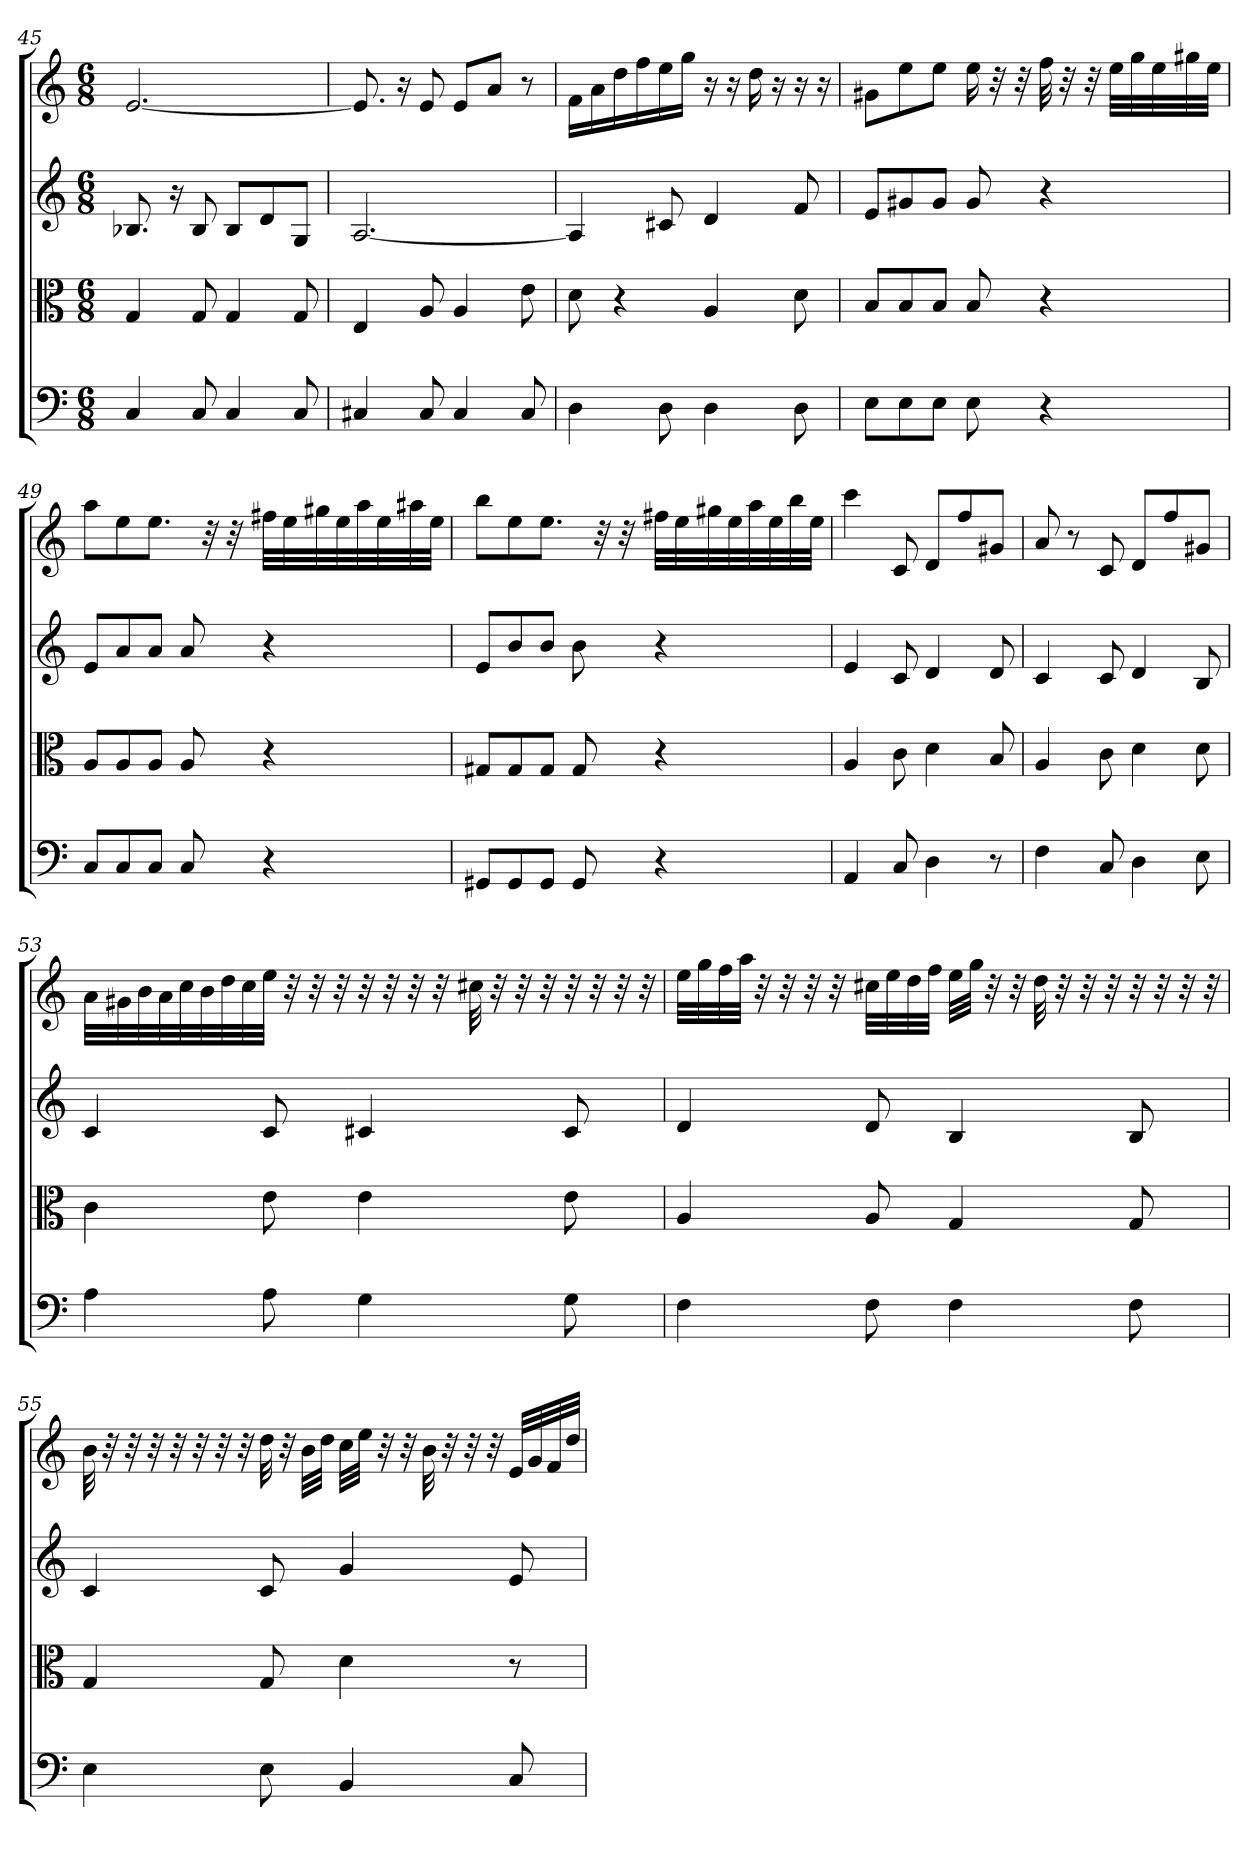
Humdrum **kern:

**kern	**kern	**kern	**kern
*part4	*part3	*part2	*part1
*staff4	*staff3	*staff2	*staff1
*clefF4	*clefC3	*clefG2	*clefG2
*k[]	*k[]	*k[]	*k[]
*C:	*C:	*C:	*C:
*M6/8	*M6/8	*M6/8	*M6/8
=45	=45	=45	=45
4C	4G	8.B-X	[2.e
.	.	16r	.
8C	8G	8B-	.
4C	4G	8B-/L	.
.	.	8d/	.
8C	8G	8G/J	.
=46	=46	=46	=46
4C#X	4E	[2.A	8.e]
.	.	.	16r
8C#	8A	.	8e
4C#	4A	.	8e/L
.	.	.	8a/J
8C#	8e	.	8r
=47	=47	=47	=47
4D	8d	4A]	16f\LL
.	.	.	16a\
.	4r	.	16dd\
.	.	.	16ff\
8D	.	8c#X	16ee\
.	.	.	16gg\JJ
4D	4A	4d	16r
.	.	.	16r
.	.	.	16dd
.	.	.	16r
8D	8d	8f	16r
.	.	.	16r
=48	=48	=48	=48
8E\L	8B/L	8e/L	8g#X\L
8E\	8B/	8g#X/	8ee\
8E\J	8B/J	8g#/J	8ee\J
8E	8B	8g#	16ee
.	.	.	32r
.	.	.	32r
4r	4r	4r	32ff
.	.	.	32r
.	.	.	32r
.	.	.	32ee\LLL
.	.	.	32gg\
.	.	.	32ee\
.	.	.	32gg#X\
.	.	.	32ee\JJJ
=49	=49	=49	=49
8C/L	8A/L	8e/L	8aa\L
8C/	8A/	8a/	8ee\
8C/J	8A/J	8a/J	8.ee\J
8C	8A	8a	.
.	.	.	32r
.	.	.	32r
4r	4r	4r	32ff#X\LLL
.	.	.	32ee\
.	.	.	32gg#X\
.	.	.	32ee\
.	.	.	32aa\
.	.	.	32ee\
.	.	.	32aa#X\
.	.	.	32ee\JJJ
=50	=50	=50	=50
8GG#X/L	8G#X/L	8e/L	8bb\L
8GG#/	8G#/	8b/	8ee\
8GG#/J	8G#/J	8b/J	8.ee\J
8GG#	8G#	8b	.
.	.	.	32r
.	.	.	32r
4r	4r	4r	32ff#X\LLL
.	.	.	32ee\
.	.	.	32gg#X\
.	.	.	32ee\
.	.	.	32aa\
.	.	.	32ee\
.	.	.	32bb\
.	.	.	32ee\JJJ
=51	=51	=51	=51
4AA	4A	4e	4ccc
8C	8c	8c	8c
4D	4d	4d	8d/L
.	.	.	8ff/
8r	8B	8d	8g#X/J
=52	=52	=52	=52
4F	4A	4c	8a
.	.	.	8r
8C	8c	8c	8c
4D	4d	4d	8d/L
.	.	.	8ff/
8E	8d	8B	8g#X/J
=53	=53	=53	=53
4A	4c	4c	32a\LLL
.	.	.	32g#X\
.	.	.	32b\
.	.	.	32a\
.	.	.	32cc\
.	.	.	32b\
.	.	.	32dd\
.	.	.	32cc\
8A	8e	8c	32ee\JJJ
.	.	.	32r
.	.	.	32r
.	.	.	32r
4G	4e	4c#X	32r
.	.	.	32r
.	.	.	32r
.	.	.	32r
.	.	.	32cc#X
.	.	.	32r
.	.	.	32r
.	.	.	32r
8G	8e	8c#	32r
.	.	.	32r
.	.	.	32r
.	.	.	32r
=54	=54	=54	=54
4F	4A	4d	32ee\LLL
.	.	.	32gg\
.	.	.	32ff\
.	.	.	32aa\JJJ
.	.	.	32r
.	.	.	32r
.	.	.	32r
.	.	.	32r
8F	8A	8d	32cc#X\LLL
.	.	.	32ee\
.	.	.	32dd\
.	.	.	32ff\JJJ
4F	4G	4B	32ee\LLL
.	.	.	32gg\JJJ
.	.	.	32r
.	.	.	32r
.	.	.	32dd
.	.	.	32r
.	.	.	32r
.	.	.	32r
8F	8G	8B	32r
.	.	.	32r
.	.	.	32r
.	.	.	32r
=55	=55	=55	=55
4E	4G	4c	32b
.	.	.	32r
.	.	.	32r
.	.	.	32r
.	.	.	32r
.	.	.	32r
.	.	.	32r
.	.	.	32r
8E	8G	8c	32dd
.	.	.	32r
.	.	.	32b\LLL
.	.	.	32dd\JJJ
4BB	4d	4g	32cc\LLL
.	.	.	32ee\JJJ
.	.	.	32r
.	.	.	32r
.	.	.	32b
.	.	.	32r
.	.	.	32r
.	.	.	32r
8C	8r	8e	32e/LLL
.	.	.	32g/
.	.	.	32f/
.	.	.	32dd/JJJ
=	=	=	=
*-	*-	*-	*-
